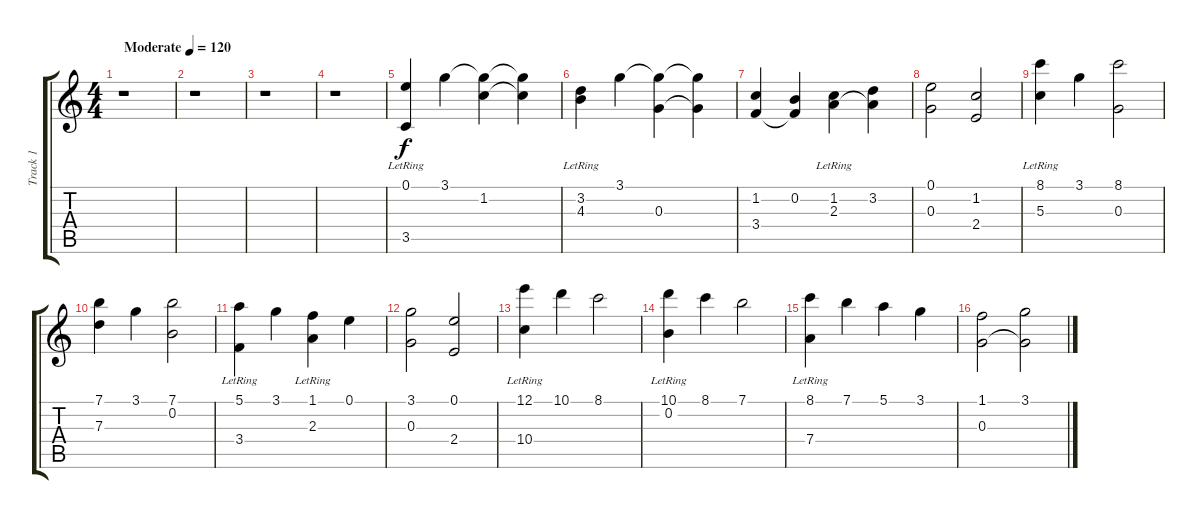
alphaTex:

\track ("Track 1" "Track 1") {instrument acousticguitarsteel}
\staff {score tabs}
\tuning (E4 B3 G3 D3 A2 E2) {hide}
\ts (4 4)
\tempo (120 "Moderate")
\clef g2
\ks c
r.1{dy f instrument acousticguitarsteel} |
r.1 |
r.1 |
r.1 |
(0.1 3.5{lr}).4 3.1.4 (3.1{t} 1.2).4 (3.1{t} 1.2{t}).4 |
(3.2 4.3{lr}).4 3.1.4 (3.1{t} 0.3).4 (3.1{t} 0.3{t}).4 |
(1.2 3.4).4 (0.2 3.4{t}).4 (1.2 2.3{lr}).4 (3.2 2.3{t}).4 |
(0.1 0.3).2 (1.2 2.4).2 |
(8.1 5.3{lr}).4 3.1.4 (8.1 0.3).2 |
(7.1 7.3).4 3.1.4 (7.1 0.2).2 |
(5.1 3.4{lr}).4 3.1.4 (1.1 2.3{lr}).4 0.1.4 |
(3.1 0.3).2 (0.1 2.4).2 |
(12.1 10.4{lr}).4 10.1.4 8.1.2 |
(10.1 0.2{lr}).4 8.1.4 7.1.2 |
(8.1 7.4{lr}).4 7.1.4 5.1.4 3.1.4 |
(1.1 0.3).2 (3.1 0.3{t}).2
